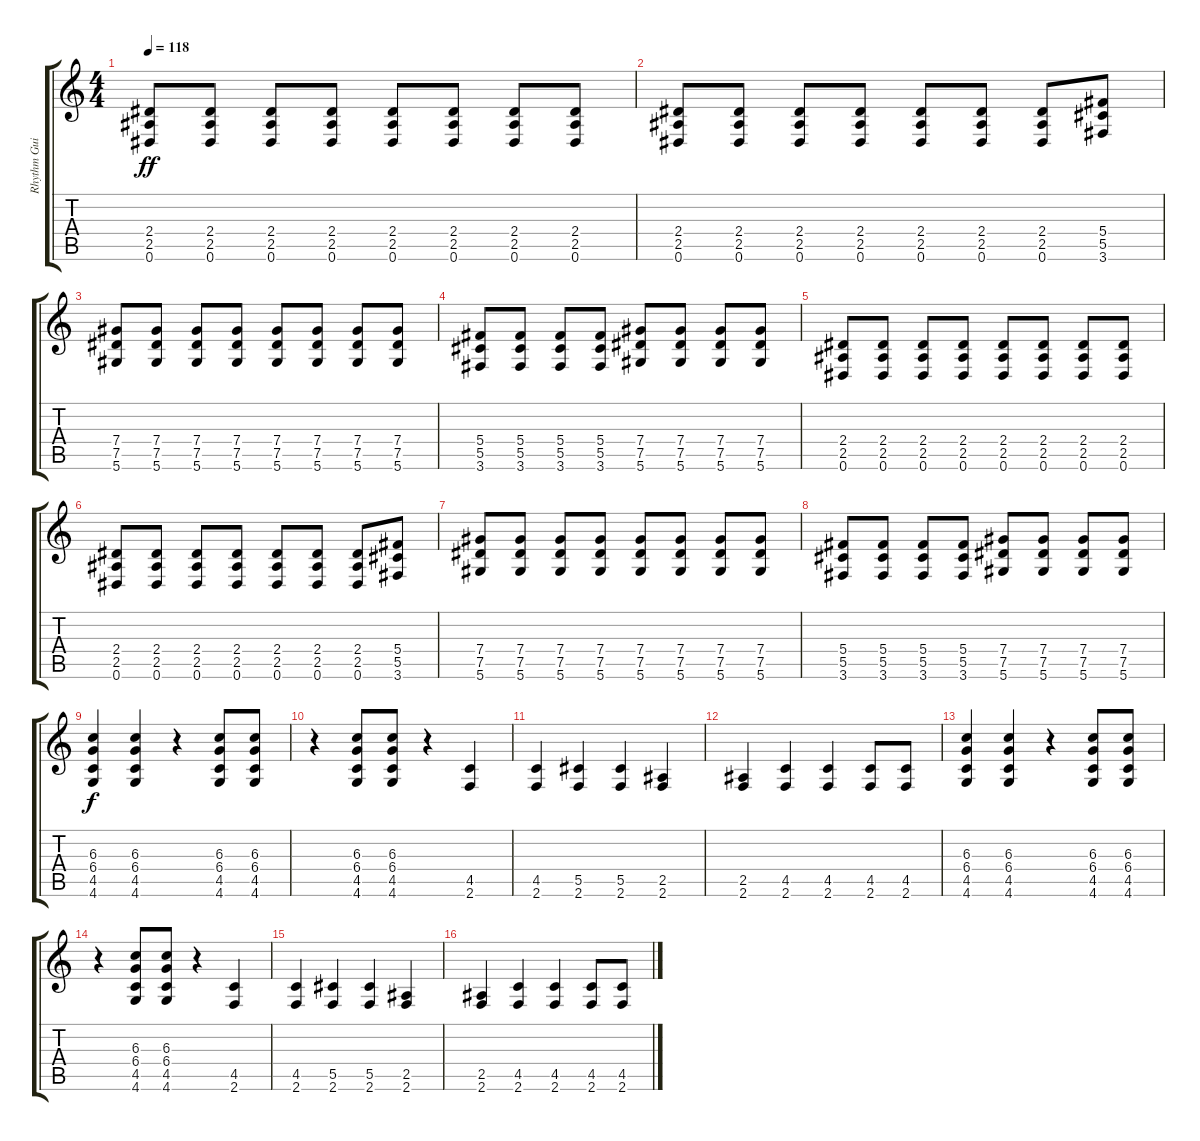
\track ("Rhythm Guitar" "Rhythm Gui") {instrument distortionguitar}
\staff {score tabs}
\tuning (Eb4 Bb3 Gb3 Db3 Ab2 Eb2) {hide}
\ts (4 4)
\tempo 118
\clef g2
\ks c
(2.4 2.5 0.6).8{dy ff instrument distortionguitar} (2.4 2.5 0.6).8 (2.4 2.5 0.6).8 (2.4 2.5 0.6).8 (2.4 2.5 0.6).8 (2.4 2.5 0.6).8 (2.4 2.5 0.6).8 (2.4 2.5 0.6).8 |
(2.4 2.5 0.6).8 (2.4 2.5 0.6).8 (2.4 2.5 0.6).8 (2.4 2.5 0.6).8 (2.4 2.5 0.6).8 (2.4 2.5 0.6).8 (2.4 2.5 0.6).8 (5.4 5.5 3.6).8 |
(7.4 7.5 5.6).8 (7.4 7.5 5.6).8 (7.4 7.5 5.6).8 (7.4 7.5 5.6).8 (7.4 7.5 5.6).8 (7.4 7.5 5.6).8 (7.4 7.5 5.6).8 (7.4 7.5 5.6).8 |
(5.4 5.5 3.6).8 (5.4 5.5 3.6).8 (5.4 5.5 3.6).8 (5.4 5.5 3.6).8 (7.4 7.5 5.6).8 (7.4 7.5 5.6).8 (7.4 7.5 5.6).8 (7.4 7.5 5.6).8 |
(2.4 2.5 0.6).8 (2.4 2.5 0.6).8 (2.4 2.5 0.6).8 (2.4 2.5 0.6).8 (2.4 2.5 0.6).8 (2.4 2.5 0.6).8 (2.4 2.5 0.6).8 (2.4 2.5 0.6).8 |
(2.4 2.5 0.6).8 (2.4 2.5 0.6).8 (2.4 2.5 0.6).8 (2.4 2.5 0.6).8 (2.4 2.5 0.6).8 (2.4 2.5 0.6).8 (2.4 2.5 0.6).8 (5.4 5.5 3.6).8 |
(7.4 7.5 5.6).8 (7.4 7.5 5.6).8 (7.4 7.5 5.6).8 (7.4 7.5 5.6).8 (7.4 7.5 5.6).8 (7.4 7.5 5.6).8 (7.4 7.5 5.6).8 (7.4 7.5 5.6).8 |
(5.4 5.5 3.6).8 (5.4 5.5 3.6).8 (5.4 5.5 3.6).8 (5.4 5.5 3.6).8 (7.4 7.5 5.6).8 (7.4 7.5 5.6).8 (7.4 7.5 5.6).8 (7.4 7.5 5.6).8 |
(6.3 6.4 4.5 4.6).4{dy f} (6.3 6.4 4.5 4.6).4 r.4 (6.3 6.4 4.5 4.6).8 (6.3 6.4 4.5 4.6).8 |
r.4 (6.3 6.4 4.5 4.6).8 (6.3 6.4 4.5 4.6).8 r.4 (4.5 2.6).4 |
(4.5 2.6).4 (5.5 2.6).4 (5.5 2.6).4 (2.5 2.6).4 |
(2.5 2.6).4 (4.5 2.6).4 (4.5 2.6).4 (4.5 2.6).8 (4.5 2.6).8 |
(6.3 6.4 4.5 4.6).4 (6.3 6.4 4.5 4.6).4 r.4 (6.3 6.4 4.5 4.6).8 (6.3 6.4 4.5 4.6).8 |
r.4 (6.3 6.4 4.5 4.6).8 (6.3 6.4 4.5 4.6).8 r.4 (4.5 2.6).4 |
(4.5 2.6).4 (5.5 2.6).4 (5.5 2.6).4 (2.5 2.6).4 |
(2.5 2.6).4 (4.5 2.6).4 (4.5 2.6).4 (4.5 2.6).8 (4.5 2.6).8
